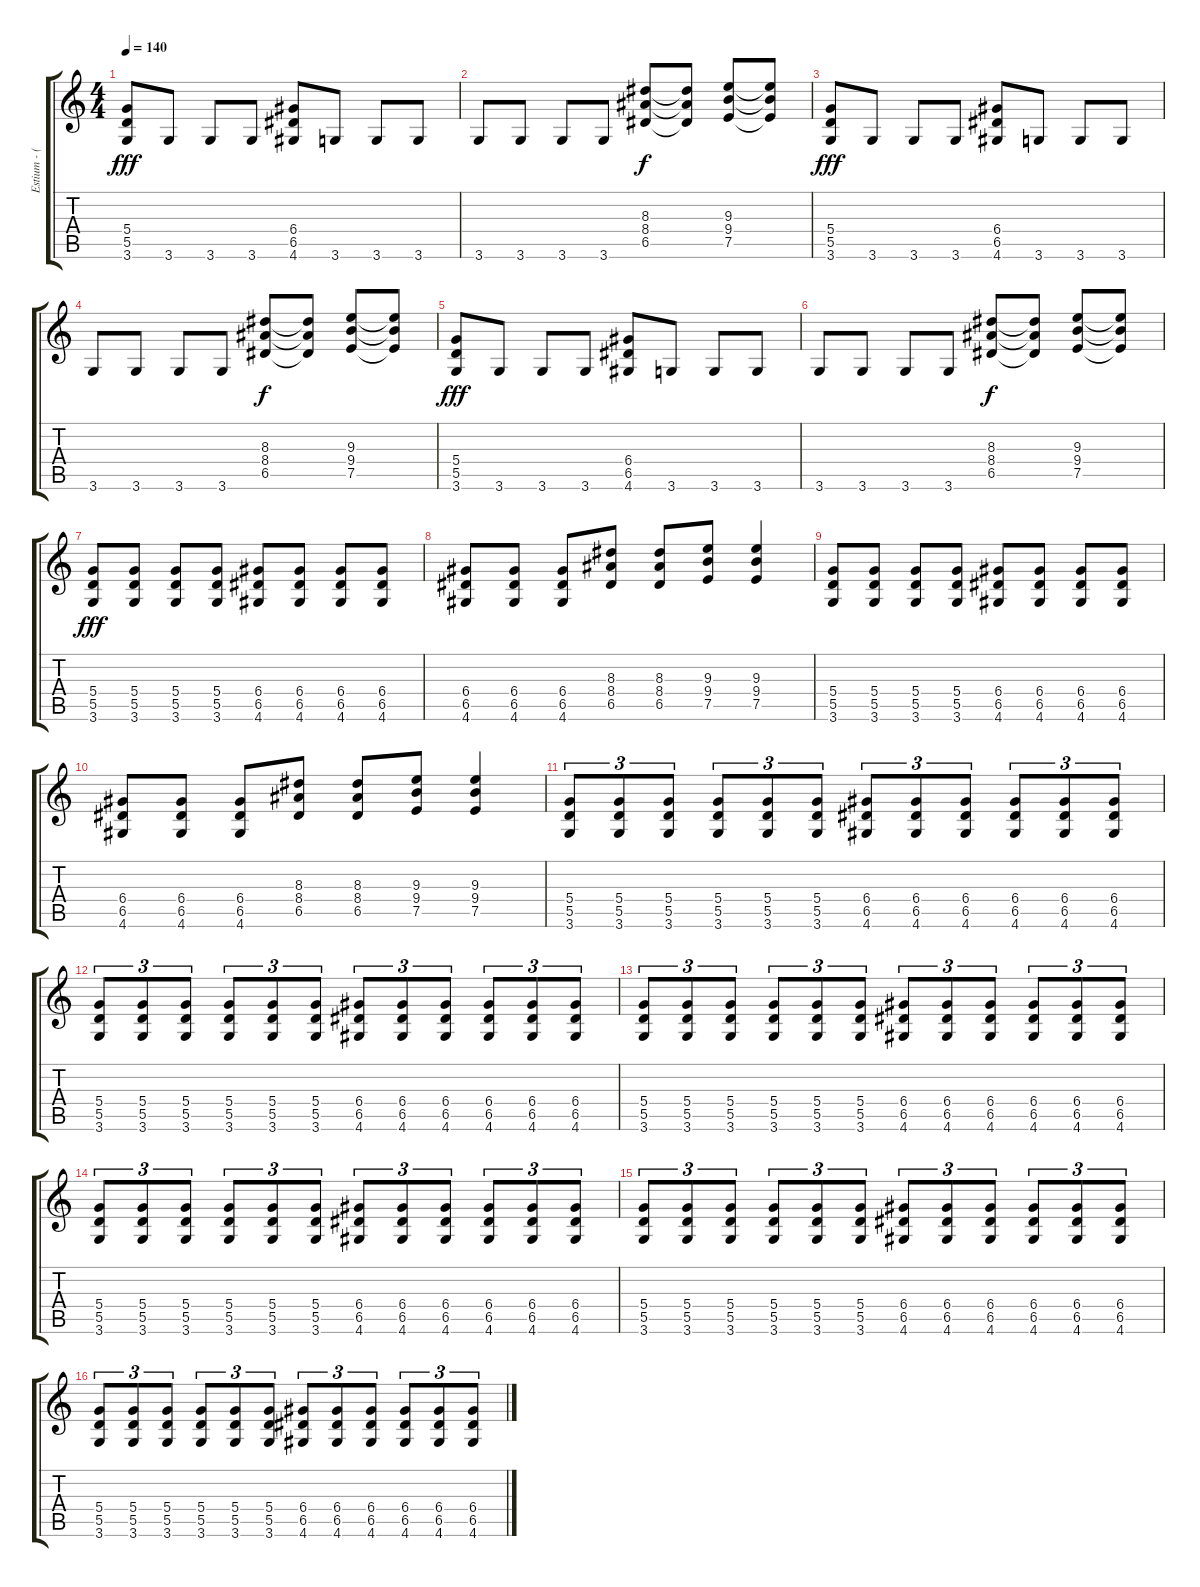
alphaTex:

\track ("Estium - (Backing Guitars)" "Estium - (") {instrument distortionguitar}
\staff {score tabs}
\tuning (E4 B3 G3 D3 A2 E2) {hide}
\ts (4 4)
\tempo 140
\clef g2
\ks c
(5.4 5.5 3.6).8{dy fff} 3.6.8 3.6.8 3.6.8 (6.4 6.5 4.6).8 3.6.8 3.6.8 3.6.8 |
3.6.8 3.6.8 3.6.8 3.6.8 (8.3 8.4 6.5).8{dy f} (8.3{t} 8.4{t} 6.5{t}).8 (9.3 9.4 7.5).8 (9.3{t} 9.4{t} 7.5{t}).8 |
(5.4 5.5 3.6).8{dy fff} 3.6.8 3.6.8 3.6.8 (6.4 6.5 4.6).8 3.6.8 3.6.8 3.6.8 |
3.6.8 3.6.8 3.6.8 3.6.8 (8.3 8.4 6.5).8{dy f} (8.3{t} 8.4{t} 6.5{t}).8 (9.3 9.4 7.5).8 (9.3{t} 9.4{t} 7.5{t}).8 |
(5.4 5.5 3.6).8{dy fff} 3.6.8 3.6.8 3.6.8 (6.4 6.5 4.6).8 3.6.8 3.6.8 3.6.8 |
3.6.8 3.6.8 3.6.8 3.6.8 (8.3 8.4 6.5).8{dy f} (8.3{t} 8.4{t} 6.5{t}).8 (9.3 9.4 7.5).8 (9.3{t} 9.4{t} 7.5{t}).8 |
(5.4 5.5 3.6).8{dy fff} (5.4 5.5 3.6).8 (5.4 5.5 3.6).8 (5.4 5.5 3.6).8 (6.4 6.5 4.6).8 (6.4 6.5 4.6).8 (6.4 6.5 4.6).8 (6.4 6.5 4.6).8 |
(6.4 6.5 4.6).8 (6.4 6.5 4.6).8 (6.4 6.5 4.6).8 (8.3 8.4 6.5).8 (8.3 8.4 6.5).8 (9.3 9.4 7.5).8 (9.3 9.4 7.5).4 |
(5.4 5.5 3.6).8 (5.4 5.5 3.6).8 (5.4 5.5 3.6).8 (5.4 5.5 3.6).8 (6.4 6.5 4.6).8 (6.4 6.5 4.6).8 (6.4 6.5 4.6).8 (6.4 6.5 4.6).8 |
(6.4 6.5 4.6).8 (6.4 6.5 4.6).8 (6.4 6.5 4.6).8 (8.3 8.4 6.5).8 (8.3 8.4 6.5).8 (9.3 9.4 7.5).8 (9.3 9.4 7.5).4 |
(5.4 5.5 3.6).8{tu (3 2)} (5.4 5.5 3.6).8{tu (3 2)} (5.4 5.5 3.6).8{tu (3 2)} (5.4 5.5 3.6).8{tu (3 2)} (5.4 5.5 3.6).8{tu (3 2)} (5.4 5.5 3.6).8{tu (3 2)} (6.4 6.5 4.6).8{tu (3 2)} (6.4 6.5 4.6).8{tu (3 2)} (6.4 6.5 4.6).8{tu (3 2)} (6.4 6.5 4.6).8{tu (3 2)} (6.4 6.5 4.6).8{tu (3 2)} (6.4 6.5 4.6).8{tu (3 2)} |
(5.4 5.5 3.6).8{tu (3 2)} (5.4 5.5 3.6).8{tu (3 2)} (5.4 5.5 3.6).8{tu (3 2)} (5.4 5.5 3.6).8{tu (3 2)} (5.4 5.5 3.6).8{tu (3 2)} (5.4 5.5 3.6).8{tu (3 2)} (6.4 6.5 4.6).8{tu (3 2)} (6.4 6.5 4.6).8{tu (3 2)} (6.4 6.5 4.6).8{tu (3 2)} (6.4 6.5 4.6).8{tu (3 2)} (6.4 6.5 4.6).8{tu (3 2)} (6.4 6.5 4.6).8{tu (3 2)} |
(5.4 5.5 3.6).8{tu (3 2)} (5.4 5.5 3.6).8{tu (3 2)} (5.4 5.5 3.6).8{tu (3 2)} (5.4 5.5 3.6).8{tu (3 2)} (5.4 5.5 3.6).8{tu (3 2)} (5.4 5.5 3.6).8{tu (3 2)} (6.4 6.5 4.6).8{tu (3 2)} (6.4 6.5 4.6).8{tu (3 2)} (6.4 6.5 4.6).8{tu (3 2)} (6.4 6.5 4.6).8{tu (3 2)} (6.4 6.5 4.6).8{tu (3 2)} (6.4 6.5 4.6).8{tu (3 2)} |
(5.4 5.5 3.6).8{tu (3 2)} (5.4 5.5 3.6).8{tu (3 2)} (5.4 5.5 3.6).8{tu (3 2)} (5.4 5.5 3.6).8{tu (3 2)} (5.4 5.5 3.6).8{tu (3 2)} (5.4 5.5 3.6).8{tu (3 2)} (6.4 6.5 4.6).8{tu (3 2)} (6.4 6.5 4.6).8{tu (3 2)} (6.4 6.5 4.6).8{tu (3 2)} (6.4 6.5 4.6).8{tu (3 2)} (6.4 6.5 4.6).8{tu (3 2)} (6.4 6.5 4.6).8{tu (3 2)} |
(5.4 5.5 3.6).8{tu (3 2)} (5.4 5.5 3.6).8{tu (3 2)} (5.4 5.5 3.6).8{tu (3 2)} (5.4 5.5 3.6).8{tu (3 2)} (5.4 5.5 3.6).8{tu (3 2)} (5.4 5.5 3.6).8{tu (3 2)} (6.4 6.5 4.6).8{tu (3 2)} (6.4 6.5 4.6).8{tu (3 2)} (6.4 6.5 4.6).8{tu (3 2)} (6.4 6.5 4.6).8{tu (3 2)} (6.4 6.5 4.6).8{tu (3 2)} (6.4 6.5 4.6).8{tu (3 2)} |
(5.4 5.5 3.6).8{tu (3 2)} (5.4 5.5 3.6).8{tu (3 2)} (5.4 5.5 3.6).8{tu (3 2)} (5.4 5.5 3.6).8{tu (3 2)} (5.4 5.5 3.6).8{tu (3 2)} (5.4 5.5 3.6).8{tu (3 2)} (6.4 6.5 4.6).8{tu (3 2)} (6.4 6.5 4.6).8{tu (3 2)} (6.4 6.5 4.6).8{tu (3 2)} (6.4 6.5 4.6).8{tu (3 2)} (6.4 6.5 4.6).8{tu (3 2)} (6.4 6.5 4.6).8{tu (3 2)}
